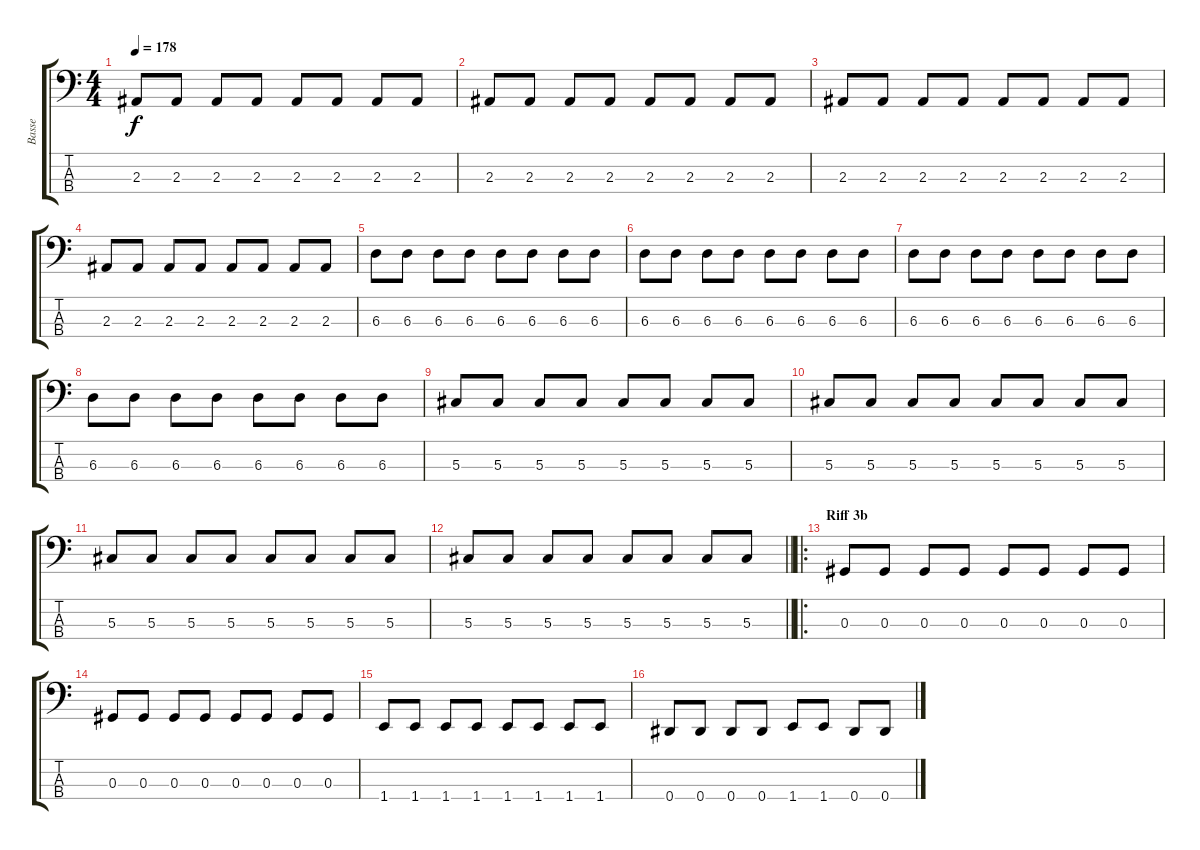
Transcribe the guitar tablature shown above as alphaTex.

\track ("Basse" "Basse") {instrument electricbassfinger}
\staff {score tabs}
\tuning (Gb2 Db2 Ab1 Eb1) {hide}
\ts (4 4)
\tempo 178
\clef f4
\ks c
2.3.8{dy f} 2.3.8 2.3.8 2.3.8 2.3.8 2.3.8 2.3.8 2.3.8 |
2.3.8 2.3.8 2.3.8 2.3.8 2.3.8 2.3.8 2.3.8 2.3.8 |
2.3.8 2.3.8 2.3.8 2.3.8 2.3.8 2.3.8 2.3.8 2.3.8 |
2.3.8 2.3.8 2.3.8 2.3.8 2.3.8 2.3.8 2.3.8 2.3.8 |
6.3.8 6.3.8 6.3.8 6.3.8 6.3.8 6.3.8 6.3.8 6.3.8 |
6.3.8 6.3.8 6.3.8 6.3.8 6.3.8 6.3.8 6.3.8 6.3.8 |
6.3.8 6.3.8 6.3.8 6.3.8 6.3.8 6.3.8 6.3.8 6.3.8 |
6.3.8 6.3.8 6.3.8 6.3.8 6.3.8 6.3.8 6.3.8 6.3.8 |
5.3.8 5.3.8 5.3.8 5.3.8 5.3.8 5.3.8 5.3.8 5.3.8 |
5.3.8 5.3.8 5.3.8 5.3.8 5.3.8 5.3.8 5.3.8 5.3.8 |
5.3.8 5.3.8 5.3.8 5.3.8 5.3.8 5.3.8 5.3.8 5.3.8 |
\barLineRight lightlight
5.3.8 5.3.8 5.3.8 5.3.8 5.3.8 5.3.8 5.3.8 5.3.8 |
\ro
\section ("" "Riff 3b")
0.3.8 0.3.8 0.3.8 0.3.8 0.3.8 0.3.8 0.3.8 0.3.8 |
0.3.8 0.3.8 0.3.8 0.3.8 0.3.8 0.3.8 0.3.8 0.3.8 |
1.4.8 1.4.8 1.4.8 1.4.8 1.4.8 1.4.8 1.4.8 1.4.8 |
0.4.8 0.4.8 0.4.8 0.4.8 1.4.8 1.4.8 0.4.8 0.4.8
